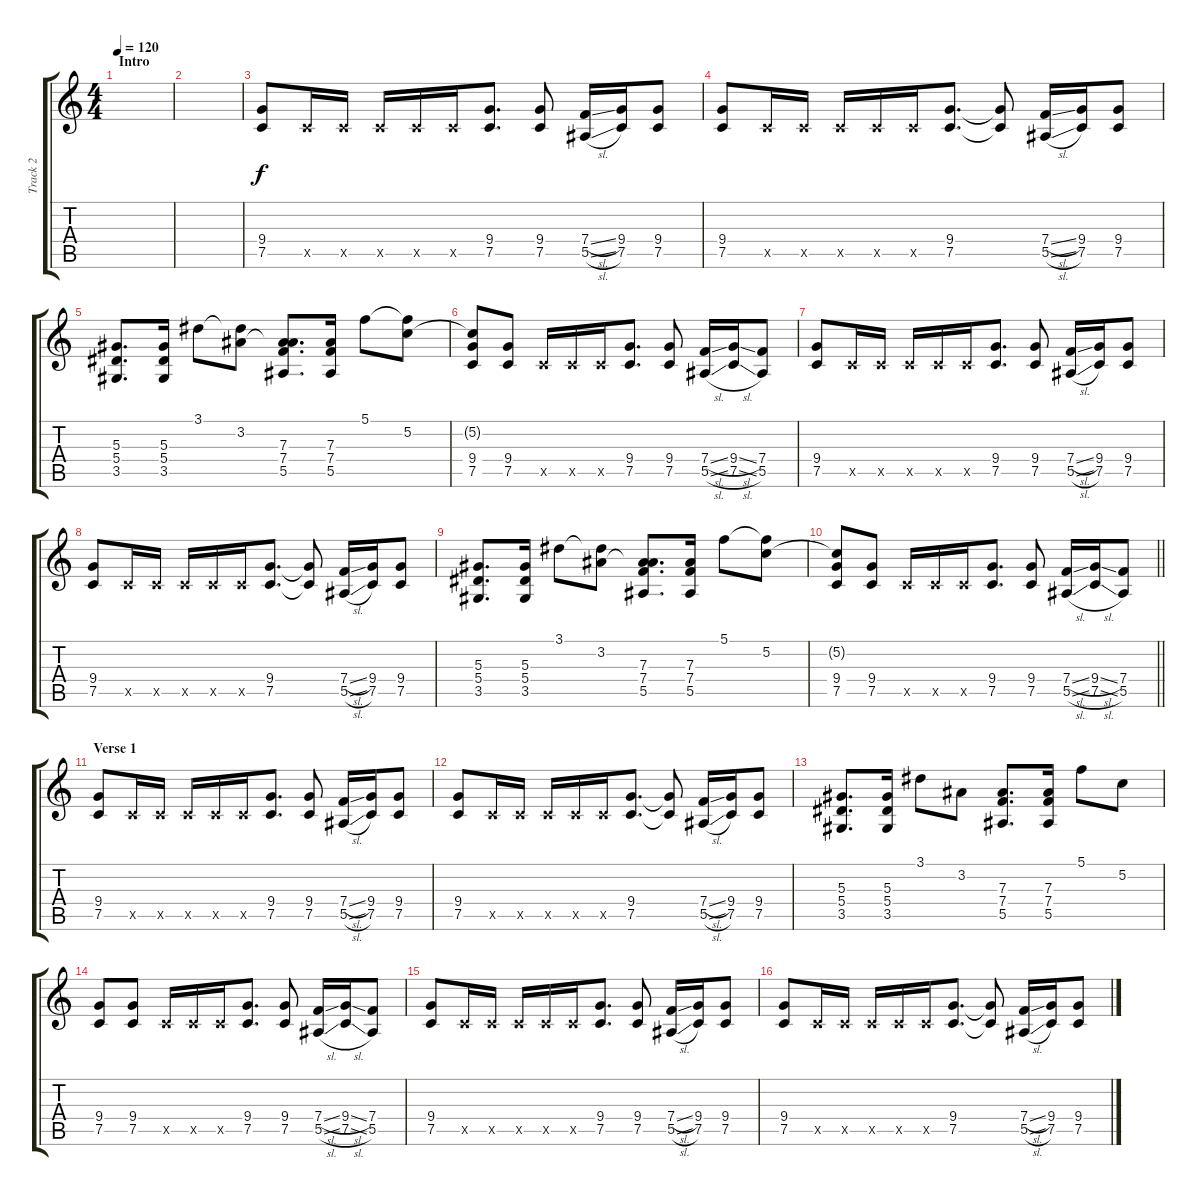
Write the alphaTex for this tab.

\track ("Track 2" "Track 2") {instrument distortionguitar}
\staff {score tabs}
\tuning (C4 G3 Eb3 Bb2 F2 C2) {hide}
\ts (4 4)
\section ("" "Intro")
\tempo 120
\clef g2
\ks c
|
|
(9.4 7.5).8 7.5{x}.16 7.5{x}.16 7.5{x}.16 7.5{x}.16 7.5{x}.16 (9.4 7.5).8{d} (9.4 7.5).8 (7.4{sl} 5.5{sl}).16 (9.4 7.5).16 (9.4 7.5).8 |
(9.4 7.5).8 7.5{x}.16 7.5{x}.16 7.5{x}.16 7.5{x}.16 7.5{x}.16 (9.4 7.5).8{d} (9.4{t} 7.5{t}).8 (7.4{sl} 5.5{sl}).16 (9.4 7.5).16 (9.4 7.5).8 |
(5.3 5.4 3.5).8{d} (5.3 5.4 3.5).16 3.1.8 (3.1{t} 3.2).8 (3.2{t} 7.3 7.4 5.5).8{d} (7.3 7.4 5.5).16 5.1.8 (5.1{t} 5.2).8 |
(5.2{t} 9.4 7.5).8 (9.4 7.5).8 7.5{x}.16 7.5{x}.16 7.5{x}.16 (9.4 7.5).8{d} (9.4 7.5).8 (7.4{sl} 5.5{sl}).16 (9.4{sl} 7.5{sl}).16 (7.4 5.5).8 |
(9.4 7.5).8 7.5{x}.16 7.5{x}.16 7.5{x}.16 7.5{x}.16 7.5{x}.16 (9.4 7.5).8{d} (9.4 7.5).8 (7.4{sl} 5.5{sl}).16 (9.4 7.5).16 (9.4 7.5).8 |
(9.4 7.5).8 7.5{x}.16 7.5{x}.16 7.5{x}.16 7.5{x}.16 7.5{x}.16 (9.4 7.5).8{d} (9.4{t} 7.5{t}).8 (7.4{sl} 5.5{sl}).16 (9.4 7.5).16 (9.4 7.5).8 |
(5.3 5.4 3.5).8{d} (5.3 5.4 3.5).16 3.1.8 (3.1{t} 3.2).8 (3.2{t} 7.3 7.4 5.5).8{d} (7.3 7.4 5.5).16 5.1.8 (5.1{t} 5.2).8 |
\barLineRight lightlight
(5.2{t} 9.4 7.5).8 (9.4 7.5).8 7.5{x}.16 7.5{x}.16 7.5{x}.16 (9.4 7.5).8{d} (9.4 7.5).8 (7.4{sl} 5.5{sl}).16 (9.4{sl} 7.5{sl}).16 (7.4 5.5).8 |
\section ("" "Verse 1")
(9.4 7.5).8 7.5{x}.16 7.5{x}.16 7.5{x}.16 7.5{x}.16 7.5{x}.16 (9.4 7.5).8{d} (9.4 7.5).8 (7.4{sl} 5.5{sl}).16 (9.4 7.5).16 (9.4 7.5).8 |
(9.4 7.5).8 7.5{x}.16 7.5{x}.16 7.5{x}.16 7.5{x}.16 7.5{x}.16 (9.4 7.5).8{d} (9.4{t} 7.5{t}).8 (7.4{sl} 5.5{sl}).16 (9.4 7.5).16 (9.4 7.5).8 |
(5.3 5.4 3.5).8{d} (5.3 5.4 3.5).16 3.1.8 3.2.8 (7.3 7.4 5.5).8{d} (7.3 7.4 5.5).16 5.1.8 5.2.8 |
(9.4 7.5).8 (9.4 7.5).8 7.5{x}.16 7.5{x}.16 7.5{x}.16 (9.4 7.5).8{d} (9.4 7.5).8 (7.4{sl} 5.5{sl}).16 (9.4{sl} 7.5{sl}).16 (7.4 5.5).8 |
(9.4 7.5).8 7.5{x}.16 7.5{x}.16 7.5{x}.16 7.5{x}.16 7.5{x}.16 (9.4 7.5).8{d} (9.4 7.5).8 (7.4{sl} 5.5{sl}).16 (9.4 7.5).16 (9.4 7.5).8 |
(9.4 7.5).8 7.5{x}.16 7.5{x}.16 7.5{x}.16 7.5{x}.16 7.5{x}.16 (9.4 7.5).8{d} (9.4{t} 7.5{t}).8 (7.4{sl} 5.5{sl}).16 (9.4 7.5).16 (9.4 7.5).8
